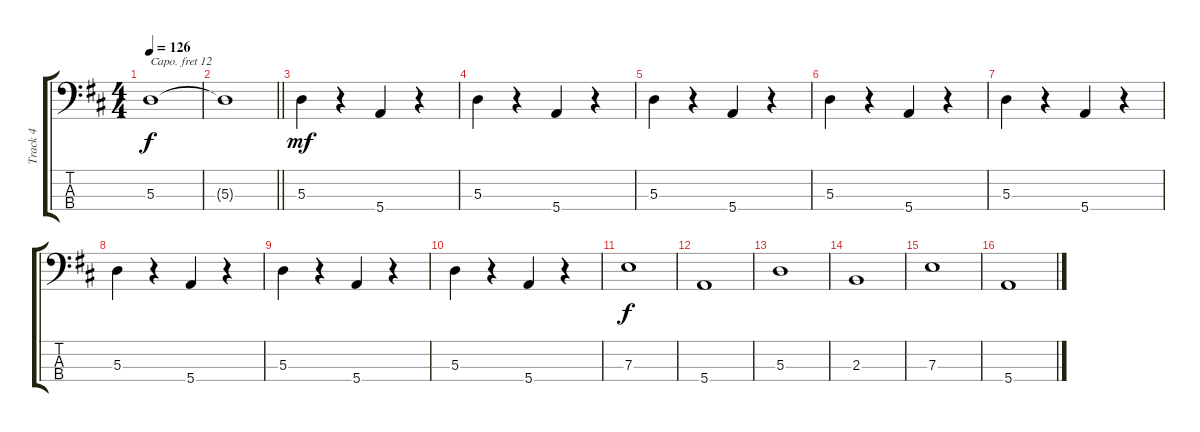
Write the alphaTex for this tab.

\track ("Track 4" "Track 4") {instrument acousticgrandpiano}
\staff {score tabs}
\capo 12
\tuning (G2 D2 A1 E1) {hide}
\ts (4 4)
\tempo 126
\clef f4
\ks d
5.3.1{dy f} |
\barLineRight lightlight
5.3{t}.1 |
5.3.4{dy mf} r.4 5.4.4 r.4 |
5.3.4 r.4 5.4.4 r.4 |
5.3.4 r.4 5.4.4 r.4 |
5.3.4 r.4 5.4.4 r.4 |
5.3.4 r.4 5.4.4 r.4 |
5.3.4 r.4 5.4.4 r.4 |
5.3.4 r.4 5.4.4 r.4 |
5.3.4 r.4 5.4.4 r.4 |
7.3.1{dy f} |
5.4.1 |
5.3.1 |
2.3.1 |
7.3.1 |
5.4.1
